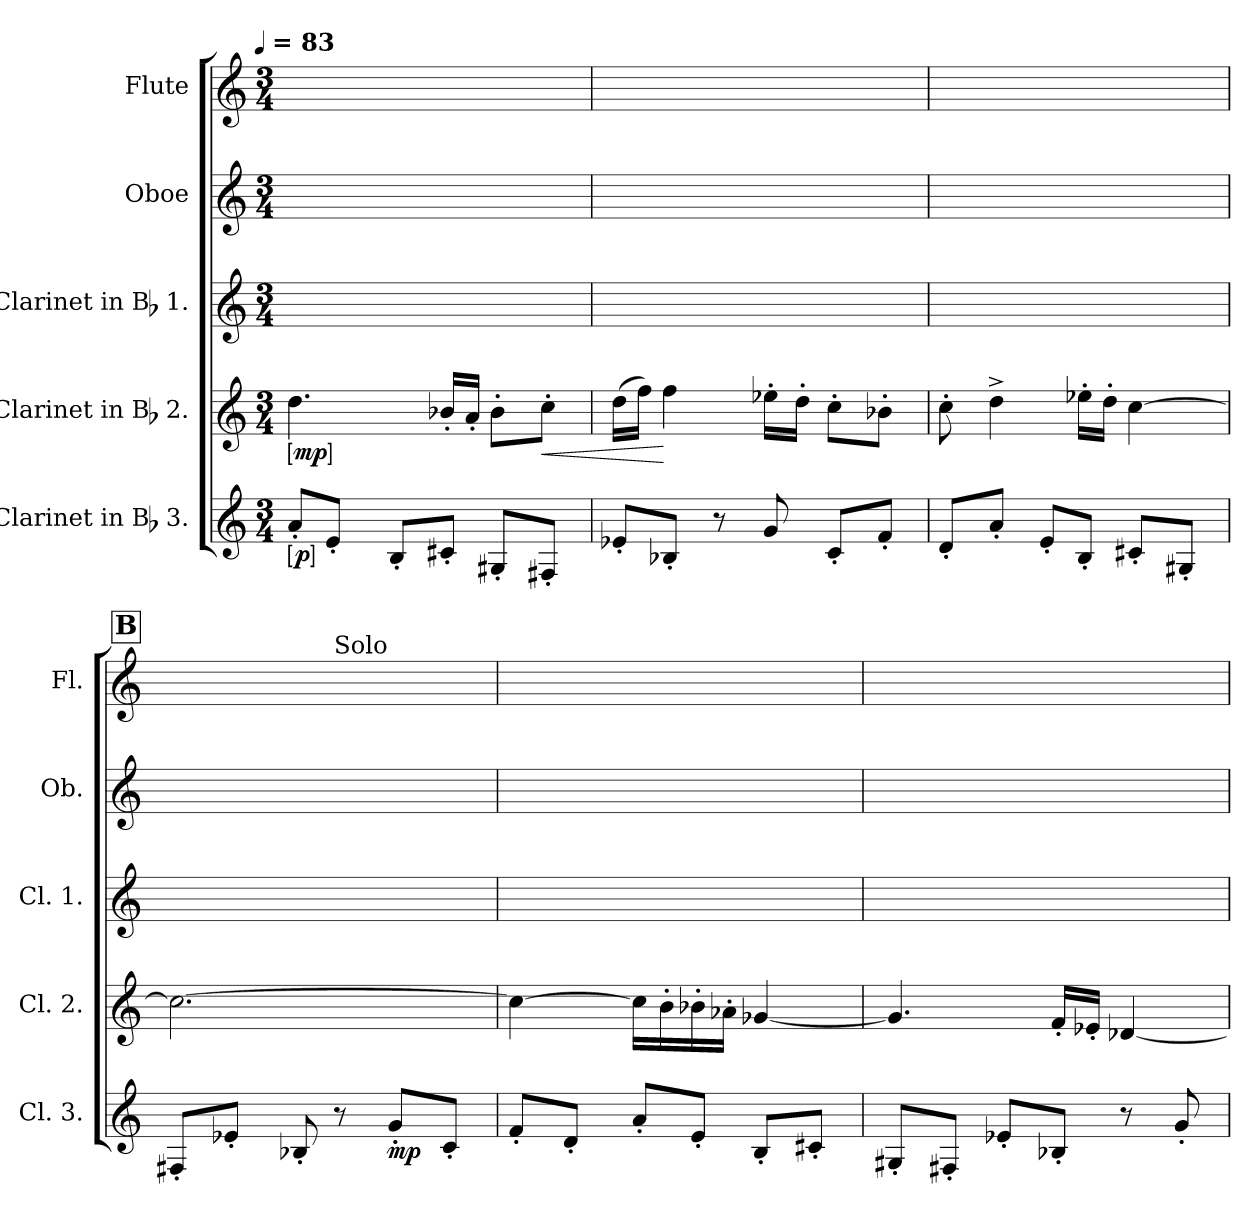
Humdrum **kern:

**kern	**dynam	**kern	**dynam	**kern	**kern	**kern
*part5	*part5	*part4	*part4	*part3	*part2	*part1
*staff5	*staff5	*staff4	*staff4	*staff3	*staff2	*staff1
*I"Clarinet in Bb 3.	*	*I"Clarinet in Bb 2.	*	*I"Clarinet in Bb 1.	*I"Oboe	*I"Flute
*I'Cl. 3.	*	*I'Cl. 2.	*	*I'Cl. 1.	*I'Ob.	*I'Fl.
*clefG2	*	*clefG2	*	*clefG2	*clefG2	*clefG2
*ITrd1c2	*	*ITrd1c2	*	*ITrd1c2	*	*
*k[b-e-]	*	*k[b-e-]	*	*k[b-e-]	*k[]	*k[]
!!LO:TX:omd:t=[quarter] = 83
*M3/4	*	*M3/4	*	*M3/4	*M3/4	*M3/4
*MM83	*	*MM83	*	*MM83	*MM83	*MM83
=1	=1	=1	=1	=1	=1	=1
!	!LO:DY:ed=brack	!	!LO:DY:ed=brack	!	!	!
8g'L	p	4.cc	mp	8ryy	2.ryy	8ryy
8d'J	.	.	.	32ryy	.	16ryy
.	.	.	.	32ryy	.	.
.	.	.	.	32ryy	.	16ryy
.	.	.	.	32ryy	.	.
8A'L	.	.	.	8ryy	.	16ryy
.	.	.	.	.	.	16ryy
8Bn'J	.	16a-X'LL	.	4.ryy	.	16ryy
.	.	16g'JJ	.	.	.	16ryy
8F#X'L	.	8a-'L	.	.	.	16ryy
.	.	.	.	.	.	16ryy
!	!	!	!LO:HP:b	!	!	!
8En'J	.	8b-'J	<	.	.	16ryy
.	.	.	.	.	.	16ryy
=2	=2	=2	=2	=2	=2	=2
8d-X'L	.	(16ccLL	.	8ryy	8ryy	8ryy
.	.	16ee-JJ)	.	.	.	.
8A-X'J	.	4ee-	[	16ryy	8ryy	16ryy
.	.	.	.	16ryy	.	16ryy
8r	.	.	.	8ryy	8ryy	16ryy
.	.	.	.	.	.	16ryy
8f	.	16dd-X'LL	.	16ryy	32ryy	8ryy
.	.	.	.	.	32ryy	.
.	.	16cc'JJ	.	16ryy	32ryy	.
.	.	.	.	.	32ryy	.
8B-'L	.	8b-'L	.	16ryy	8ryy	16ryy
.	.	.	.	16ryy	.	16ryy
8e-'J	.	8a-X'J	.	16ryy	8ryy	16ryy
.	.	.	.	16ryy	.	16ryy
=3	=3	=3	=3	=3	=3	=3
8c'L	.	8b-'	.	16ryy	8ryy	16ryy
.	.	.	.	16ryy	.	16ryy
8g'J	.	4cc^	.	16ryy	8ryy	16ryy
.	.	.	.	16ryy	.	16ryy
8d'L	.	.	.	2ryy	4ryy	8ryy
8A'J	.	16dd-X'LL	.	.	.	16ryy
.	.	16cc'JJ	.	.	.	16ryy
8Bn'L	.	[4b-	.	.	4ryy	16ryy
.	.	.	.	.	.	16ryy
8F#X'J	.	.	.	.	.	16ryy
.	.	.	.	.	.	16ryy
!!LO:REH:place=s1:t=B
=4	=4	=4	=4	=4	=4	=4
8En'L	.	2.b-_	.	8ryy	8ryy	16ryy
.	.	.	.	.	.	16ryy
8d-X'J	.	.	.	16ryy	32ryy	8ryy
.	.	.	.	.	32ryy	.
.	.	.	.	16ryy	32ryy	.
.	.	.	.	.	32ryy	.
8A-X'	.	.	.	8ryy	8ryy	8ryy
!	!	!	!	!	!	!LO:TX:a:t=Solo
8r	.	.	.	16ryy	4.ryy	8ryy
.	.	.	.	16ryy	.	.
8f'L	mp	.	.	16ryy	.	4ryy
.	.	.	.	16ryy	.	.
8B-'J	.	.	.	16ryy	.	.
.	.	.	.	16ryy	.	.
=5	=5	=5	=5	=5	=5	=5
8e-'L	.	4b-_	.	16ryy	8ryy	8ryy
.	.	.	.	16ryy	.	.
8c'J	.	.	.	16ryy	16ryy	32ryy
.	.	.	.	.	.	32ryy
.	.	.	.	16ryy	16ryy	32ryy
.	.	.	.	.	.	32ryy
8g'L	.	16b-LL]	.	8ryy	8ryy	8ryy
.	.	16a'	.	.	.	.
8d'J	.	16a-X'	.	16ryy	16ryy	8ryy
.	.	16g-X'JJ	.	16ryy	16ryy	.
8A'L	.	[4f-X	.	16ryy	16ryy	4ryy
.	.	.	.	16ryy	16ryy	.
8Bn'J	.	.	.	8ryy	16ryy	.
.	.	.	.	.	16ryy	.
=6	=6	=6	=6	=6	=6	=6
8F#X'L	.	4.f-]	.	16ryy	16ryy	4.ryy
.	.	.	.	16ryy	16ryy	.
8En'J	.	.	.	16ryy	16ryy	.
.	.	.	.	16ryy	16ryy	.
8d-X'L	.	.	.	16ryy	8ryy	.
.	.	.	.	16ryy	.	.
8A-X'J	.	16e-'LL	.	16ryy	16ryy	32ryy
.	.	.	.	.	.	32ryy
.	.	16d-X'JJ	.	16ryy	16ryy	32ryy
.	.	.	.	.	.	32ryy
8r	.	[4c-X	.	16ryy	8ryy	8ryy
.	.	.	.	16ryy	.	.
8f'	.	.	.	8ryy	16ryy	8ryy
.	.	.	.	.	16ryy	.
=	=	=	=	=	=	=
*-	*-	*-	*-	*-	*-	*-
